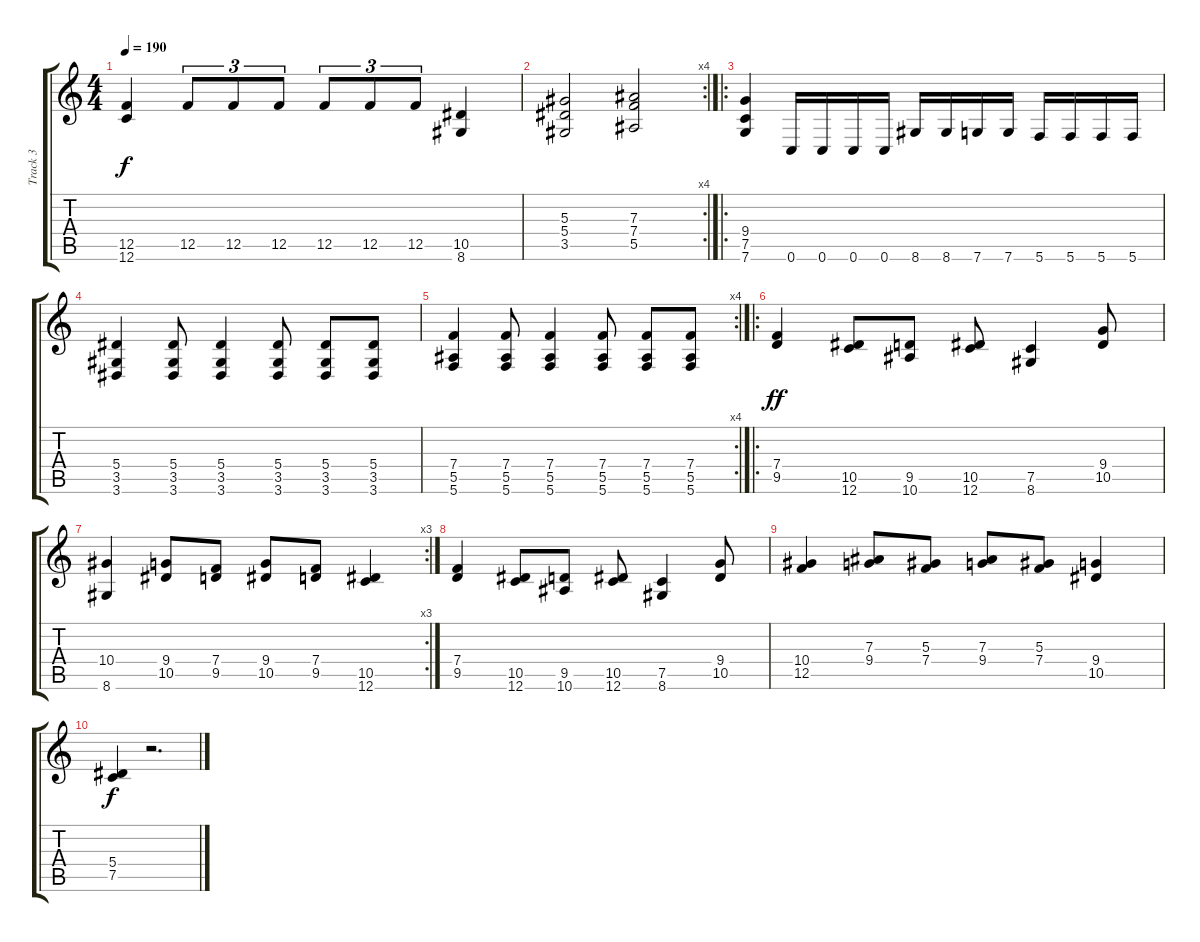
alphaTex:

\track ("Track 3" "Track 3") {instrument distortionguitar}
\staff {score tabs}
\tuning (C4 G3 Eb3 Bb2 F2 C2) {hide}
\ts (4 4)
\tempo 190
\clef g2
\ks c
(12.5 12.6).4{dy f} 12.5.8{tu (3 2)} 12.5.8{tu (3 2)} 12.5.8{tu (3 2)} 12.5.8{tu (3 2)} 12.5.8{tu (3 2)} 12.5.8{tu (3 2)} (10.5 8.6).4 |
\rc 4
(5.3 5.4 3.5).2 (7.3 7.4 5.5).2 |
\ro
(9.4 7.5 7.6).4 0.6.16 0.6.16 0.6.16 0.6.16 8.6.16 8.6.16 7.6.16 7.6.16 5.6.16 5.6.16 5.6.16 5.6.16 |
(5.4 3.5 3.6).4 (5.4 3.5 3.6).8 (5.4 3.5 3.6).4 (5.4 3.5 3.6).8 (5.4 3.5 3.6).8 (5.4 3.5 3.6).8 |
\rc 4
(7.4 5.5 5.6).4 (7.4 5.5 5.6).8 (7.4 5.5 5.6).4 (7.4 5.5 5.6).8 (7.4 5.5 5.6).8 (7.4 5.5 5.6).8 |
\ro
(7.4 9.5).4{dy ff} (10.5 12.6).8 (9.5 10.6).8 (10.5 12.6).8 (7.5 8.6).4 (9.4 10.5).8 |
\rc 3
(10.4 8.6).4 (9.4 10.5).8 (7.4 9.5).8 (9.4 10.5).8 (7.4 9.5).8 (10.5 12.6).4 |
(7.4 9.5).4 (10.5 12.6).8 (9.5 10.6).8 (10.5 12.6).8 (7.5 8.6).4 (9.4 10.5).8 |
(10.4 12.5).4 (7.3 9.4).8 (5.3 7.4).8 (7.3 9.4).8 (5.3 7.4).8 (9.4 10.5).4 |
(5.4 7.5).4{dy f} r.2{d}
